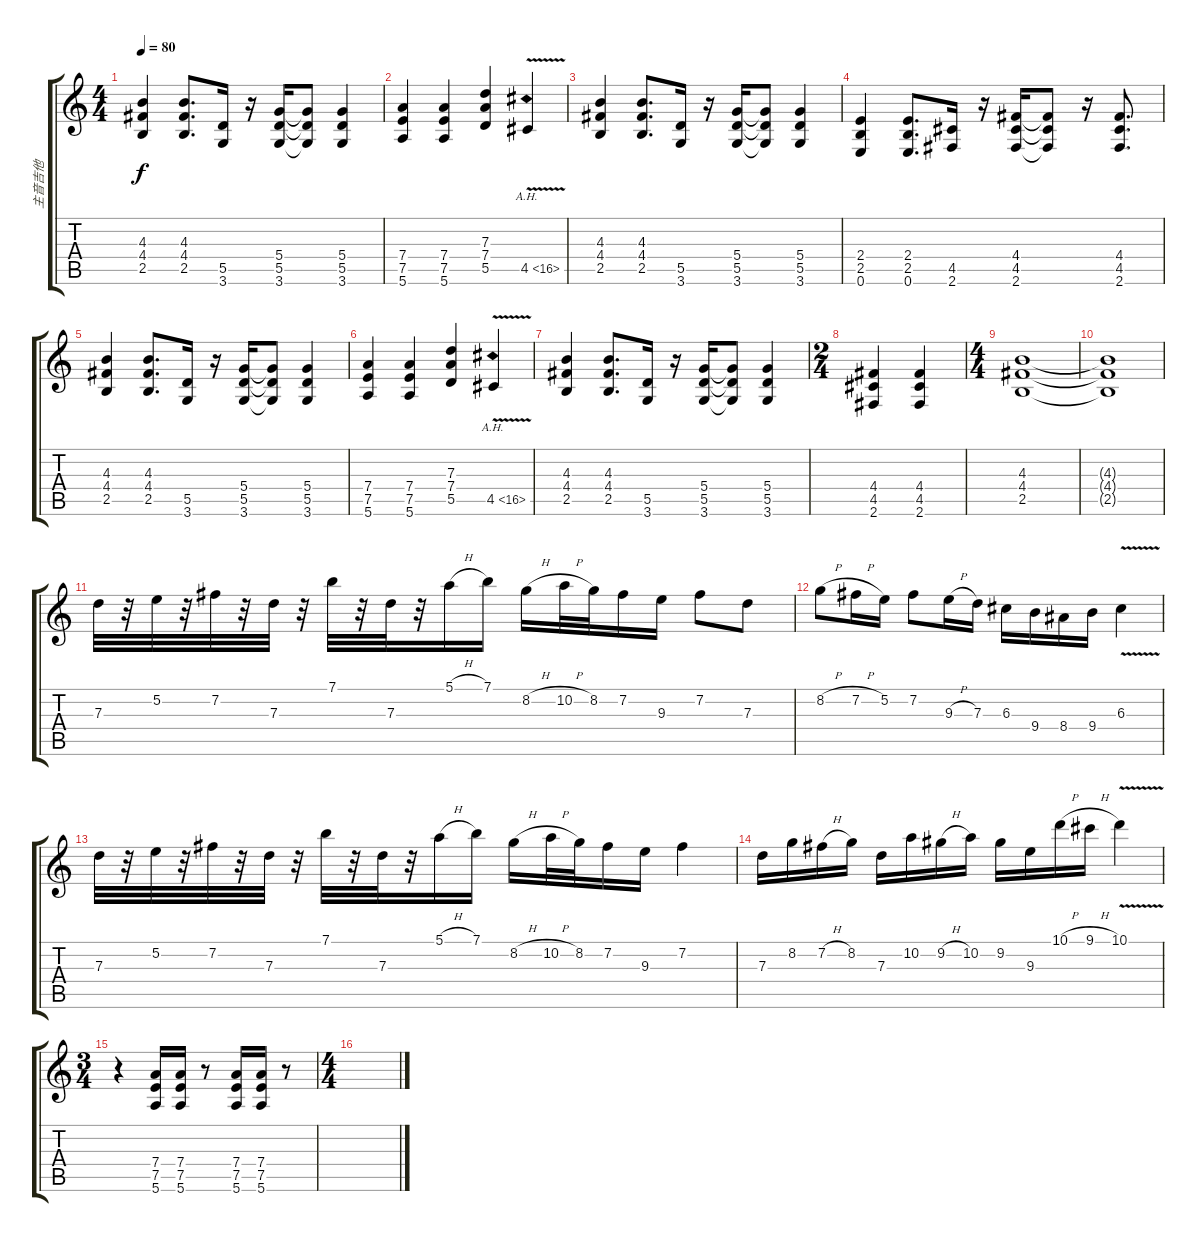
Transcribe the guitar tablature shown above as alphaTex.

\track ("主音吉他" "主音吉他") {instrument distortionguitar}
\staff {score tabs}
\tuning (E4 B3 G3 D3 A2 E2) {hide}
\ts (4 4)
\tempo 80
\clef g2
\ks c
(4.3 4.4 2.5).4{dy f} (4.3 4.4 2.5).8{d} (5.5 3.6).16 r.16 (5.4 5.5 3.6).16 (5.4{t} 5.5{t} 3.6{t}).8 (5.4 5.5 3.6).4 |
(7.4 7.5 5.6).4 (7.4 7.5 5.6).4 (7.3 7.4 5.5).4 4.5{ah 12 v}.4 |
(4.3 4.4 2.5).4 (4.3 4.4 2.5).8{d} (5.5 3.6).16 r.16 (5.4 5.5 3.6).16 (5.4{t} 5.5{t} 3.6{t}).8 (5.4 5.5 3.6).4 |
(2.4 2.5 0.6).4 (2.4 2.5 0.6).8{d} (4.5 2.6).16 r.16 (4.4 4.5 2.6).16 (4.4{t} 4.5{t} 2.6{t}).8 r.16 (4.4 4.5 2.6).8{d} |
(4.3 4.4 2.5).4 (4.3 4.4 2.5).8{d} (5.5 3.6).16 r.16 (5.4 5.5 3.6).16 (5.4{t} 5.5{t} 3.6{t}).8 (5.4 5.5 3.6).4 |
(7.4 7.5 5.6).4 (7.4 7.5 5.6).4 (7.3 7.4 5.5).4 4.5{ah 12 v}.4 |
(4.3 4.4 2.5).4 (4.3 4.4 2.5).8{d} (5.5 3.6).16 r.16 (5.4 5.5 3.6).16 (5.4{t} 5.5{t} 3.6{t}).8 (5.4 5.5 3.6).4 |
\ts (2 4)
(4.4 4.5 2.6).4 (4.4 4.5 2.6).4 |
\ts (4 4)
(4.3 4.4 2.5).1 |
(4.3{t} 4.4{t} 2.5{t}).1 |
7.3.32 r.32 5.2.32 r.32 7.2.32 r.32 7.3.32 r.32 7.1.32 r.32 7.3.32 r.32 5.1{h}.16 7.1.16 8.2{h}.16 10.2{h}.32 8.2.32 7.2.16 9.3.16 7.2.8 7.3.8 |
8.2{h}.8 7.2{h}.16 5.2.16 7.2.8 9.3{h}.16 7.3.16 6.3.16 9.4.16 8.4.16 9.4.16 6.3{v}.4 |
7.3.32 r.32 5.2.32 r.32 7.2.32 r.32 7.3.32 r.32 7.1.32 r.32 7.3.32 r.32 5.1{h}.16 7.1.16 8.2{h}.16 10.2{h}.32 8.2.32 7.2.16 9.3.16 7.2.4 |
7.3.16 8.2.16 7.2{h}.16 8.2.16 7.3.16 10.2.16 9.2{h}.16 10.2.16 9.2.16 9.3.16 10.1{h}.16 9.1{h}.16 10.1{v}.4 |
\ts (3 4)
r.4 (7.4 7.5 5.6).16 (7.4 7.5 5.6).16 r.8 (7.4 7.5 5.6).16 (7.4 7.5 5.6).16 r.8 |
\ts (4 4)
